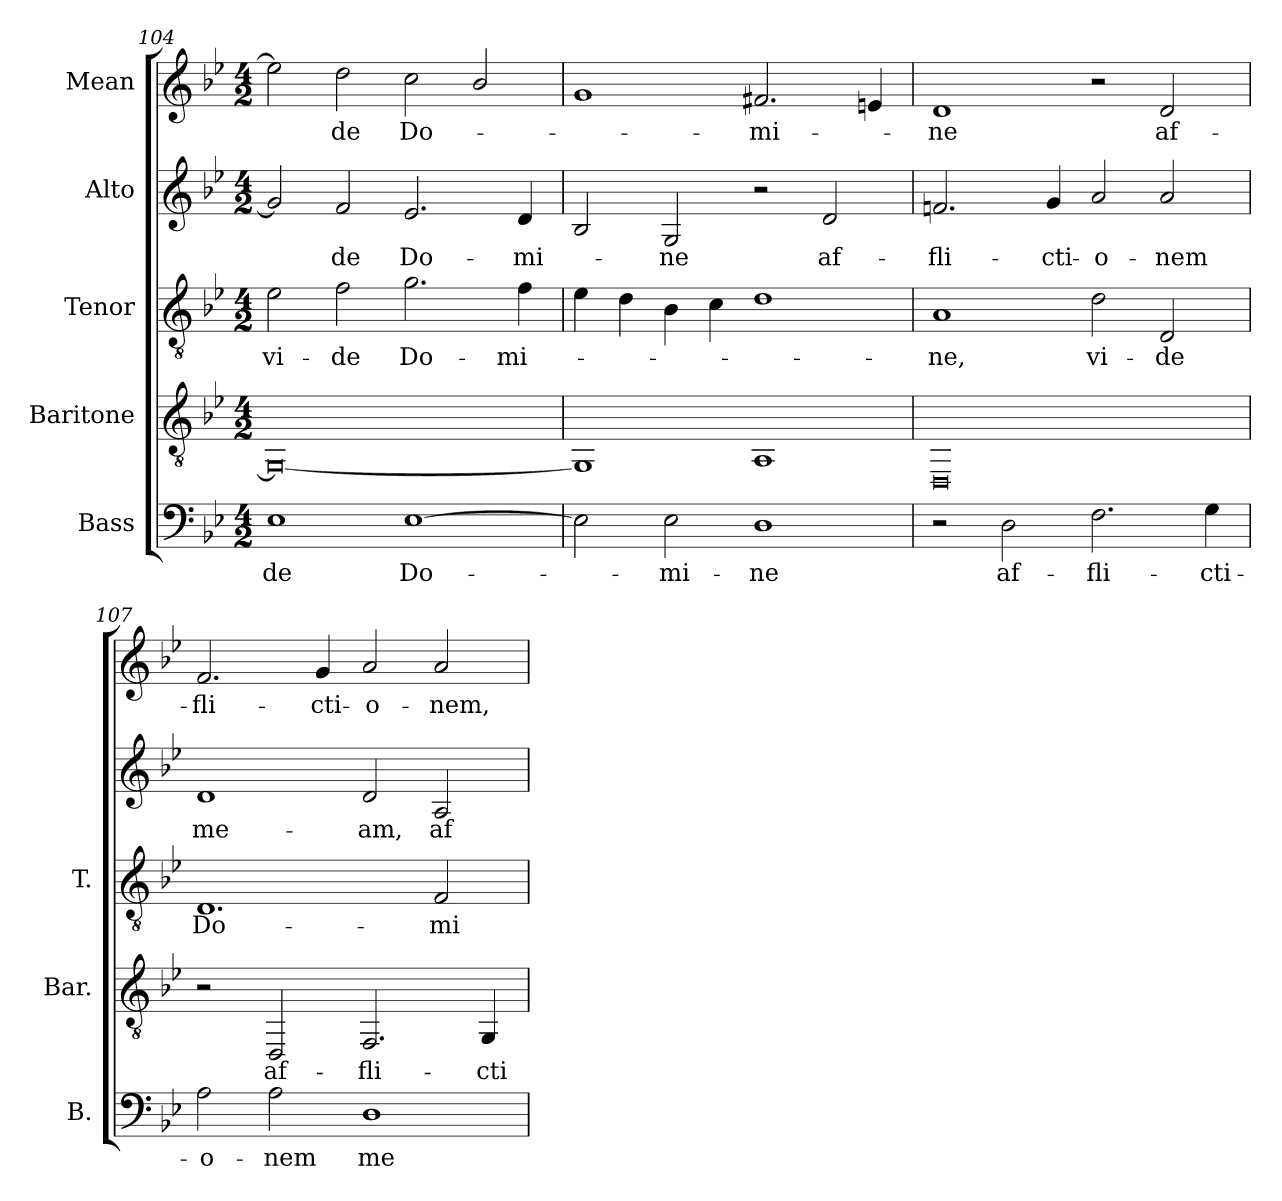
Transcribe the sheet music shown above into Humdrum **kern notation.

**kern	**text	**kern	**text	**kern	**text	**kern	**text	**kern	**text
*part5	*part5	*part4	*part4	*part3	*part3	*part2	*part2	*part1	*part1
*staff5	*staff5	*staff4	*staff4	*staff3	*staff3	*staff2	*staff2	*staff1	*staff1
*I"Bass	*	*I"Baritone	*	*I"Tenor	*	*I"Alto	*	*I"Mean	*
*I'B.	*	*I'Bar.	*	*I'T.	*	*	*	*	*
*clefF4	*	*clefGv2	*	*clefGv2	*	*clefG2	*	*clefG2	*
*	*	*	*	*ITrd7c12	*	*	*	*	*
*k[b-e-]	*	*k[b-e-]	*	*k[b-e-]	*	*k[b-e-]	*	*k[b-e-]	*
*B-:	*	*B-:	*	*B-:	*	*B-:	*	*B-:	*
*M4/2	*	*M4/2	*	*M4/2	*	*M4/2	*	*M4/2	*
=104	=104	=104	=104	=104	=104	=104	=104	=104	=104
!	!LO:LY:b:color=#000000	!	!	!	!	!	!	!	!
!	!	!	!	!	!LO:LY:b:color=#000000	!	!	!	!
1E-i	-de	0GGi_	.	2E-i\	vi-	2gi/]	.	2ee-i\]	.
!	!	!	!	!	!LO:LY:b:color=#000000	!	!	!	!
!	!	!	!	!	!	!	!LO:LY:b:color=#000000	!	!
!	!	!	!	!	!	!	!	!	!LO:LY:b:color=#000000
.	.	.	.	2Fi\	-de	2fi/	-de	2ddi\	-de
!	!LO:LY:b:color=#000000	!	!	!	!	!	!	!	!
!	!	!	!	!	!LO:LY:b:color=#000000	!	!	!	!
!	!	!	!	!	!	!	!LO:LY:b:color=#000000	!	!
!	!	!	!	!	!	!	!	!	!LO:LY:b:color=#000000
[1E-i	Do-	.	.	2.Gi\	Do-	2.e-i/	Do-	2cci\	Do-
.	.	.	.	.	.	.	.	2b-i/	.
!	!	!	!	!	!LO:LY:b:color=#000000	!	!	!	!
!	!	!	!	!	!	!	!LO:LY:b:color=#000000	!	!
.	.	.	.	4Fi\	-mi-	4di/	-mi-	.	.
=105	=105	=105	=105	=105	=105	=105	=105	=105	=105
2E-i\]	.	1GGi]	.	4E-i\	.	2B-i/	.	1gi	.
.	.	.	.	4Di\	.	.	.	.	.
!	!LO:LY:b:color=#000000	!	!	!	!	!	!	!	!
!	!	!	!	!	!	!	!LO:LY:b:color=#000000	!	!
2E-i\	-mi-	.	.	4BB-i\	.	2Gi/	-ne	.	.
.	.	.	.	4Ci\	.	.	.	.	.
!	!LO:LY:b:color=#000000	!	!	!	!	!	!	!	!
!	!	!	!	!	!	!	!	!	!LO:LY:b:color=#000000
1Di	-ne	1AAi	.	1Di	.	2r	.	2.f#Xi/	-mi-
!	!	!	!	!	!	!	!LO:LY:b:color=#000000	!	!
.	.	.	.	.	.	2di/	af-	.	.
.	.	.	.	.	.	.	.	4eni/	.
=106	=106	=106	=106	=106	=106	=106	=106	=106	=106
!	!	!	!	!	!LO:LY:b:color=#000000	!	!	!	!
!	!	!	!	!	!	!	!LO:LY:b:color=#000000	!	!
!	!	!	!	!	!	!	!	!	!LO:LY:b:color=#000000
2r	.	0DDi	.	1AAi	-ne,	2.fni/	-fli-	1di	-ne
!	!LO:LY:b:color=#000000	!	!	!	!	!	!	!	!
2Di\	af-	.	.	.	.	.	.	.	.
!	!	!	!	!	!	!	!LO:LY:b:color=#000000	!	!
.	.	.	.	.	.	4gi/	-cti-	.	.
!	!LO:LY:b:color=#000000	!	!	!	!	!	!	!	!
!	!	!	!	!	!LO:LY:b:color=#000000	!	!	!	!
!	!	!	!	!	!	!	!LO:LY:b:color=#000000	!	!
2.Fi\	-fli-	.	.	2Di\	vi-	2ai/	-o-	2r	.
!	!	!	!	!	!LO:LY:b:color=#000000	!	!	!	!
!	!	!	!	!	!	!	!LO:LY:b:color=#000000	!	!
!	!	!	!	!	!	!	!	!	!LO:LY:b:color=#000000
.	.	.	.	2DDi/	-de	2ai/	-nem	2di/	af-
!	!LO:LY:b:color=#000000	!	!	!	!	!	!	!	!
4Gi\	-cti-	.	.	.	.	.	.	.	.
!!LO:PB:g=z
=107	=107	=107	=107	=107	=107	=107	=107	=107	=107
!	!LO:LY:b:color=#000000	!	!	!	!	!	!	!	!
!	!	!	!	!	!LO:LY:b:color=#000000	!	!	!	!
!	!	!	!	!	!	!	!LO:LY:b:color=#000000	!	!
!	!	!	!	!	!	!	!	!	!LO:LY:b:color=#000000
2Ai\	-o-	2r	.	1.DDi	Do-	1di	me-	2.fi/	-fli-
!	!LO:LY:b:color=#000000	!	!	!	!	!	!	!	!
!	!	!	!LO:LY:b:color=#000000	!	!	!	!	!	!
2Ai\	-nem	2DDi/	af-	.	.	.	.	.	.
!	!	!	!	!	!	!	!	!	!LO:LY:b:color=#000000
.	.	.	.	.	.	.	.	4gi/	-cti-
!	!LO:LY:b:color=#000000	!	!	!	!	!	!	!	!
!	!	!	!LO:LY:b:color=#000000	!	!	!	!	!	!
!	!	!	!	!	!	!	!LO:LY:b:color=#000000	!	!
!	!	!	!	!	!	!	!	!	!LO:LY:b:color=#000000
1Di	me-	2.FFi/	-fli-	.	.	2di/	-am,	2ai/	-o-
!	!	!	!	!	!LO:LY:b:color=#000000	!	!	!	!
!	!	!	!	!	!	!	!LO:LY:b:color=#000000	!	!
!	!	!	!	!	!	!	!	!	!LO:LY:b:color=#000000
.	.	.	.	2FFi/	-mi-	2Ai/	af-	2ai/	-nem,
!	!	!	!LO:LY:b:color=#000000	!	!	!	!	!	!
.	.	4GGi/	-cti-	.	.	.	.	.	.
=	=	=	=	=	=	=	=	=	=
*-	*-	*-	*-	*-	*-	*-	*-	*-	*-
